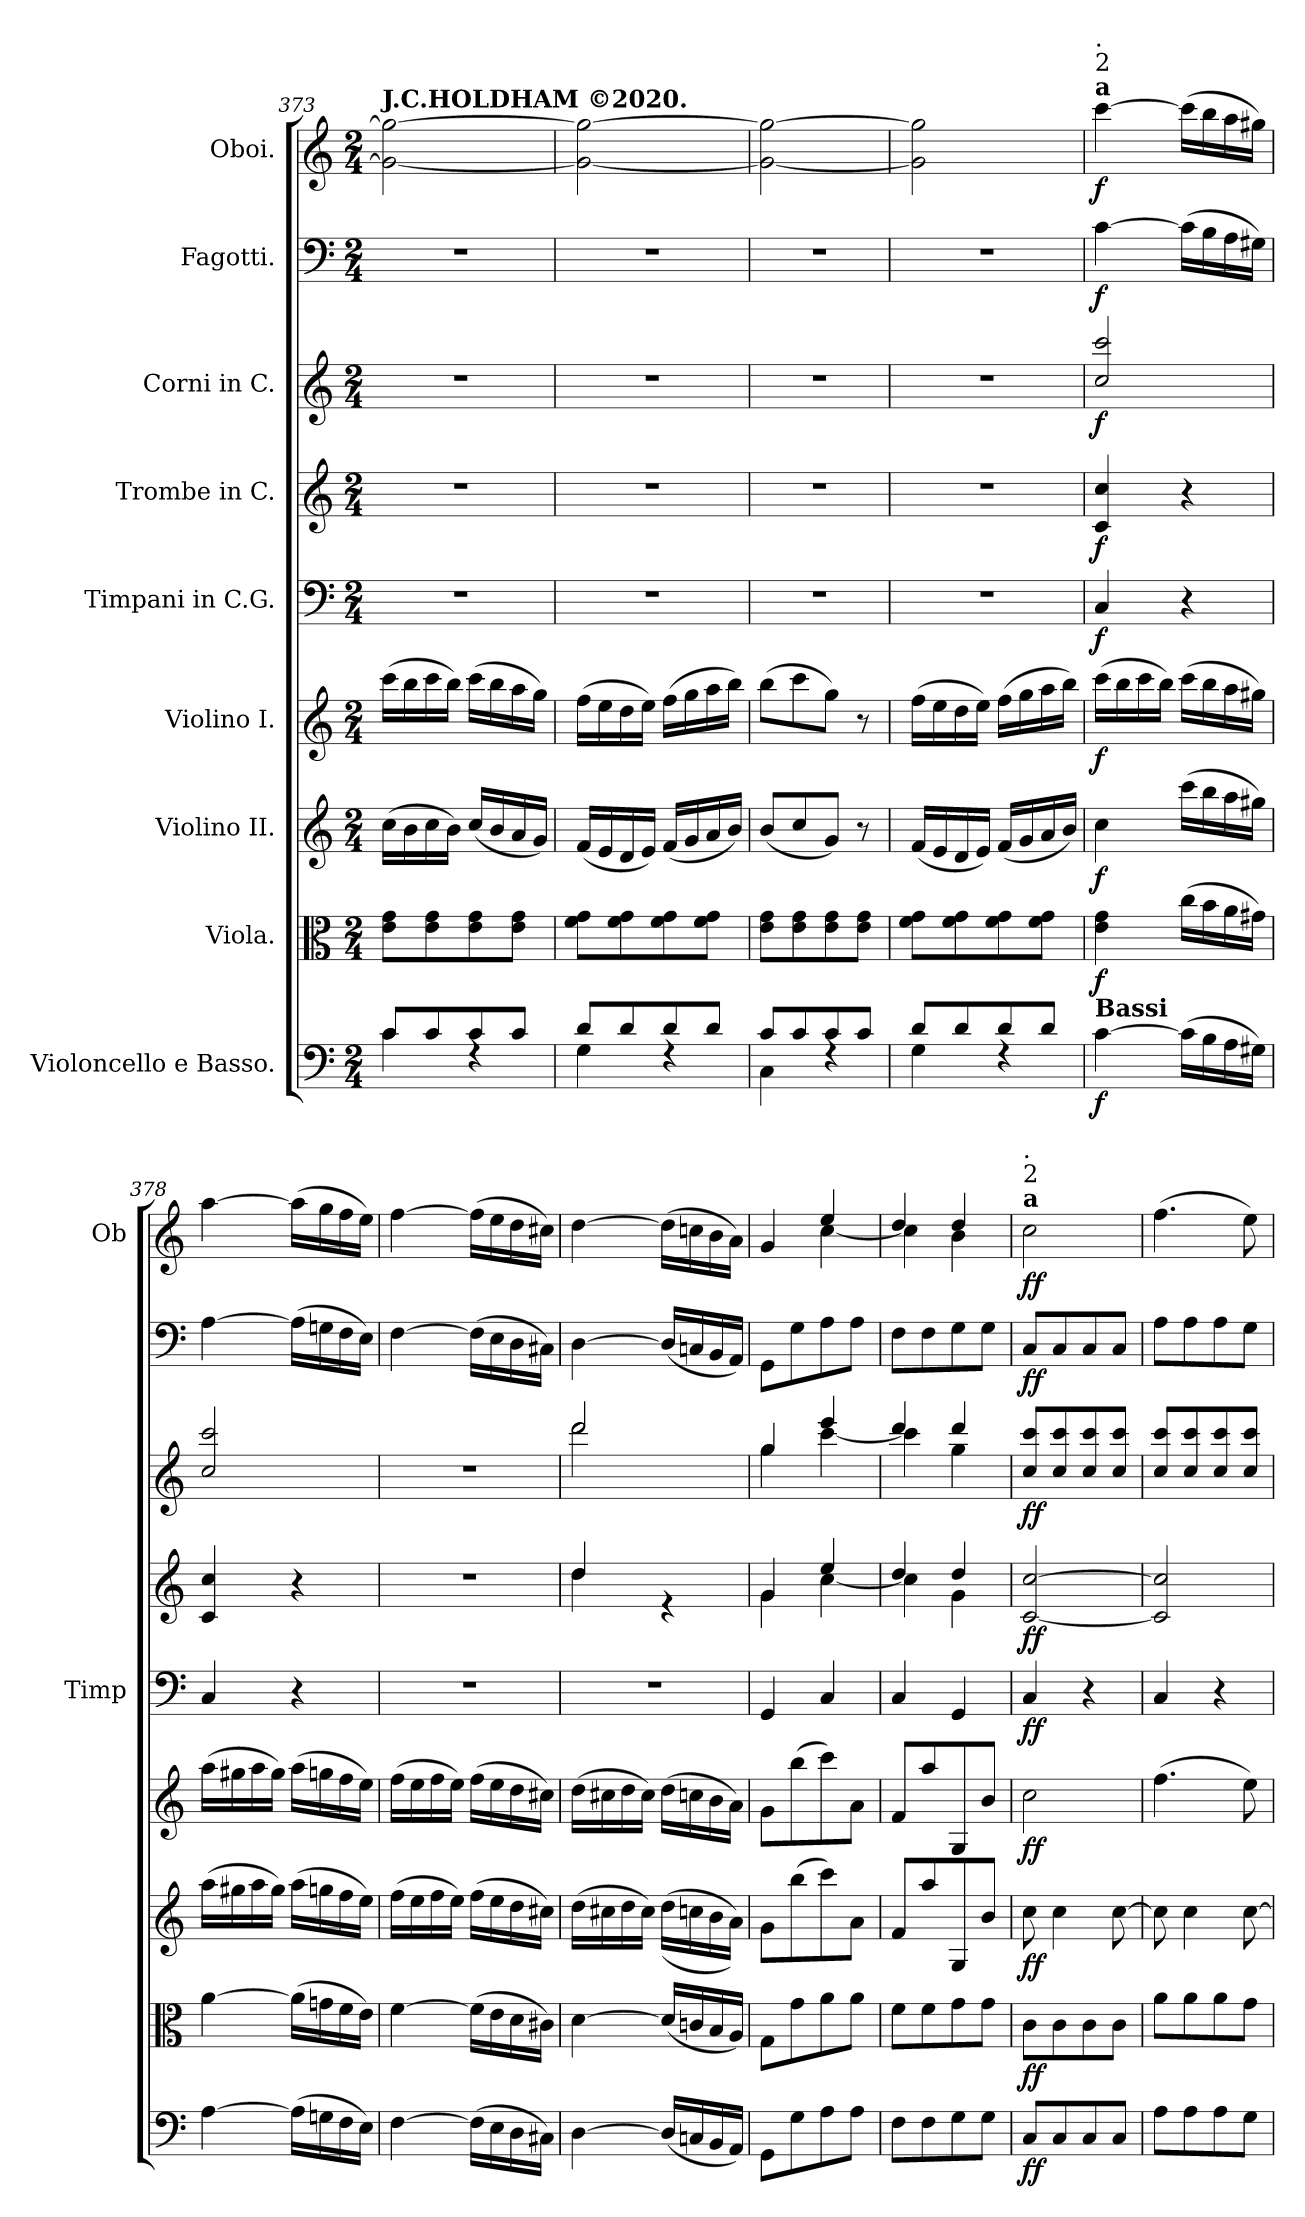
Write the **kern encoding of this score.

**kern	**dynam	**kern	**dynam	**kern	**dynam	**kern	**dynam	**kern	**dynam	**kern	**dynam	**kern	**dynam	**kern	**dynam	**kern	**dynam
*part9	*part9	*part8	*part8	*part7	*part7	*part6	*part6	*part5	*part5	*part4	*part4	*part3	*part3	*part2	*part2	*part1	*part1
*staff9	*staff9	*staff8	*staff8	*staff7	*staff7	*staff6	*staff6	*staff5	*staff5	*staff4	*staff4	*staff3	*staff3	*staff2	*staff2	*staff1	*staff1
*I"Violoncello e Basso.	*	*I"Viola.	*	*I"Violino II.	*	*I"Violino I.	*	*I"Timpani in C.G.	*	*I"Trombe in C.	*	*I"Corni in C.	*	*I"Fagotti.	*	*I"Oboi.	*
*	*	*	*	*	*	*	*	*I'Timp	*	*	*	*	*	*	*	*I'Ob	*
!!LO:PB:g=z
*clefF4	*	*clefC3	*	*clefG2	*	*clefG2	*	*clefF4	*	*clefG2	*	*clefG2	*	*clefF4	*	*clefG2	*
*	*	*	*	*	*	*	*	*	*	*	*	*ITrd7c12	*	*	*	*	*
*k[]	*	*k[]	*	*k[]	*	*k[]	*	*k[]	*	*k[]	*	*k[]	*	*k[]	*	*k[]	*
*M2/4	*	*M2/4	*	*M2/4	*	*M2/4	*	*M2/4	*	*M2/4	*	*M2/4	*	*M2/4	*	*M2/4	*
=373	=373	=373	=373	=373	=373	=373	=373	=373	=373	=373	=373	=373	=373	=373	=373	=373	=373
*^	*	*	*	*	*	*	*	*	*	*	*	*	*	*	*	*	*
!	!	!	!	!	!	!	!	!	!	!	!	!	!	!	!	!	!LO:TX:a:B:t=J.C.HOLDHAM  ©2020.	!
8c/L	4c\	.	8e\ 8g\L	.	(16cc\LL	.	(16ccc\LL	.	2r	.	2r	.	2r	.	2r	.	2g\_ 2gg\_	.
.	.	.	.	.	16b\	.	16bb\	.	.	.	.	.	.	.	.	.	.	.
8c/	.	.	8e\ 8g\	.	16cc\	.	16ccc\	.	.	.	.	.	.	.	.	.	.	.
.	.	.	.	.	16b\JJ)	.	16bb\JJ)	.	.	.	.	.	.	.	.	.	.	.
8c/	4rF	.	8e\ 8g\	.	(16cc/LL	.	(16ccc\LL	.	.	.	.	.	.	.	.	.	.	.
.	.	.	.	.	16b/	.	16bb\	.	.	.	.	.	.	.	.	.	.	.
8c/J	.	.	8e\ 8g\J	.	16a/	.	16aa\	.	.	.	.	.	.	.	.	.	.	.
.	.	.	.	.	16g/JJ)	.	16gg\JJ)	.	.	.	.	.	.	.	.	.	.	.
=374	=374	=374	=374	=374	=374	=374	=374	=374	=374	=374	=374	=374	=374	=374	=374	=374	=374	=374
8d/L	4G\	.	8f\ 8g\L	.	(16f/LL	.	(16ff\LL	.	2r	.	2r	.	2r	.	2r	.	2g\_ 2gg\_	.
.	.	.	.	.	16e/	.	16ee\	.	.	.	.	.	.	.	.	.	.	.
8d/	.	.	8f\ 8g\	.	16d/	.	16dd\	.	.	.	.	.	.	.	.	.	.	.
.	.	.	.	.	16e/JJ)	.	16ee\JJ)	.	.	.	.	.	.	.	.	.	.	.
8d/	4rF	.	8f\ 8g\	.	(16f/LL	.	(16ff\LL	.	.	.	.	.	.	.	.	.	.	.
.	.	.	.	.	16g/	.	16gg\	.	.	.	.	.	.	.	.	.	.	.
8d/J	.	.	8f\ 8g\J	.	16a/	.	16aa\	.	.	.	.	.	.	.	.	.	.	.
.	.	.	.	.	16b/JJ)	.	16bb\JJ)	.	.	.	.	.	.	.	.	.	.	.
=375	=375	=375	=375	=375	=375	=375	=375	=375	=375	=375	=375	=375	=375	=375	=375	=375	=375	=375
8c/L	4C\	.	8e\ 8g\L	.	(8b/L	.	(8bb\L	.	2r	.	2r	.	2r	.	2r	.	2g\_ 2gg\_	.
8c/	.	.	8e\ 8g\	.	8cc/	.	8ccc\	.	.	.	.	.	.	.	.	.	.	.
8c/	4rF	.	8e\ 8g\	.	8g/J)	.	8gg\J)	.	.	.	.	.	.	.	.	.	.	.
8c/J	.	.	8e\ 8g\J	.	8r	.	8r	.	.	.	.	.	.	.	.	.	.	.
=376	=376	=376	=376	=376	=376	=376	=376	=376	=376	=376	=376	=376	=376	=376	=376	=376	=376	=376
8d/L	4G\	.	8f\ 8g\L	.	(16f/LL	.	(16ff\LL	.	2r	.	2r	.	2r	.	2r	.	2g\] 2gg\]	.
.	.	.	.	.	16e/	.	16ee\	.	.	.	.	.	.	.	.	.	.	.
8d/	.	.	8f\ 8g\	.	16d/	.	16dd\	.	.	.	.	.	.	.	.	.	.	.
.	.	.	.	.	16e/JJ)	.	16ee\JJ)	.	.	.	.	.	.	.	.	.	.	.
8d/	4rF	.	8f\ 8g\	.	(16f/LL	.	(16ff\LL	.	.	.	.	.	.	.	.	.	.	.
.	.	.	.	.	16g/	.	16gg\	.	.	.	.	.	.	.	.	.	.	.
8d/J	.	.	8f\ 8g\J	.	16a/	.	16aa\	.	.	.	.	.	.	.	.	.	.	.
.	.	.	.	.	16b/JJ)	.	16bb\JJ)	.	.	.	.	.	.	.	.	.	.	.
*v	*v	*	*	*	*	*	*	*	*	*	*	*	*	*	*	*	*	*
=377	=377	=377	=377	=377	=377	=377	=377	=377	=377	=377	=377	=377	=377	=377	=377	=377	=377
!	!	!	!	!	!	!	!	!	!	!	!	!	!	!	!	!LO:TX:a:B:t=a	!
!	!	!	!	!	!	!	!	!	!	!	!	!	!	!	!	!LO:TX:a:t=2	!
!	!	!	!	!	!	!	!	!	!	!	!	!	!	!	!	!LO:TX:a:t=.	!
!LO:TX:a:B:t=Bassi	!	!	!	!	!	!	!	!	!	!	!	!	!	!	!	!	!
!	!LO:DY:b	!	!LO:DY:b	!	!LO:DY:b	!	!LO:DY:b	!	!LO:DY:b	!	!LO:DY:b	!	!LO:DY:b	!	!LO:DY:b	!	!LO:DY:b
[4c\	f	4e\ 4g\	f	4cc\	f	(16ccc\LL	f	4C/	f	4c/ 4cc/	f	2c/ 2cc/	f	[4c\	f	[4ccc\	f
.	.	.	.	.	.	16bb\	.	.	.	.	.	.	.	.	.	.	.
.	.	.	.	.	.	16ccc\	.	.	.	.	.	.	.	.	.	.	.
.	.	.	.	.	.	16bb\JJ)	.	.	.	.	.	.	.	.	.	.	.
(16c\LL]	.	(16cc\LL	.	(16ccc\LL	.	(16ccc\LL	.	4r	.	4r	.	.	.	(16c\LL]	.	(16ccc\LL]	.
16B\	.	16b\	.	16bb\	.	16bb\	.	.	.	.	.	.	.	16B\	.	16bb\	.
16A\	.	16a\	.	16aa\	.	16aa\	.	.	.	.	.	.	.	16A\	.	16aa\	.
16G#X\JJ)	.	16g#X\JJ)	.	16gg#X\JJ)	.	16gg#X\JJ)	.	.	.	.	.	.	.	16G#X\JJ)	.	16gg#X\JJ)	.
=378	=378	=378	=378	=378	=378	=378	=378	=378	=378	=378	=378	=378	=378	=378	=378	=378	=378
[4A\	.	[4a\	.	(16aa\LL	.	(16aa\LL	.	4C/	.	4c/ 4cc/	.	2c/ 2cc/	.	[4A\	.	[4aa\	.
.	.	.	.	16gg#X\	.	16gg#X\	.	.	.	.	.	.	.	.	.	.	.
.	.	.	.	16aa\	.	16aa\	.	.	.	.	.	.	.	.	.	.	.
.	.	.	.	16gg#\JJ)	.	16gg#\JJ)	.	.	.	.	.	.	.	.	.	.	.
(16A\LL]	.	(16a\LL]	.	(16aa\LL	.	(16aa\LL	.	4r	.	4r	.	.	.	(16A\LL]	.	(16aa\LL]	.
16Gn\	.	16gn\	.	16ggn\	.	16ggn\	.	.	.	.	.	.	.	16Gn\	.	16gg\	.
16F\	.	16f\	.	16ff\	.	16ff\	.	.	.	.	.	.	.	16F\	.	16ff\	.
16E\JJ)	.	16e\JJ)	.	16ee\JJ)	.	16ee\JJ)	.	.	.	.	.	.	.	16E\JJ)	.	16ee\JJ)	.
=379	=379	=379	=379	=379	=379	=379	=379	=379	=379	=379	=379	=379	=379	=379	=379	=379	=379
[4F\	.	[4f\	.	(16ff\LL	.	(16ff\LL	.	2r	.	2r	.	2r	.	[4F\	.	[4ff\	.
.	.	.	.	16ee\	.	16ee\	.	.	.	.	.	.	.	.	.	.	.
.	.	.	.	16ff\	.	16ff\	.	.	.	.	.	.	.	.	.	.	.
.	.	.	.	16ee\JJ)	.	16ee\JJ)	.	.	.	.	.	.	.	.	.	.	.
(16F\LL]	.	(16f\LL]	.	(16ff\LL	.	(16ff\LL	.	.	.	.	.	.	.	(16F\LL]	.	(16ff\LL]	.
16E\	.	16e\	.	16ee\	.	16ee\	.	.	.	.	.	.	.	16E\	.	16ee\	.
16D\	.	16d\	.	16dd\	.	16dd\	.	.	.	.	.	.	.	16D\	.	16dd\	.
16C#X\JJ)	.	16c#X\JJ)	.	16cc#X\JJ)	.	16cc#X\JJ)	.	.	.	.	.	.	.	16C#X\JJ)	.	16cc#X\JJ)	.
=380	=380	=380	=380	=380	=380	=380	=380	=380	=380	=380	=380	=380	=380	=380	=380	=380	=380
*	*	*	*	*	*	*	*	*	*	*^	*	*^	*	*	*	*	*
[4D\	.	[4d\	.	(16dd\LL	.	(16dd\LL	.	2r	.	4dd/	4dd\	.	2dd/	2dd\	.	[4D\	.	[4dd\	.
.	.	.	.	16cc#X\	.	16cc#X\	.	.	.	.	.	.	.	.	.	.	.	.	.
.	.	.	.	16dd\	.	16dd\	.	.	.	.	.	.	.	.	.	.	.	.	.
.	.	.	.	16cc#\JJ)	.	16cc#\JJ)	.	.	.	.	.	.	.	.	.	.	.	.	.
(16D/LL]	.	(16d/LL]	.	((16dd\LL	.	(16dd\LL	.	.	.	4re	4ryy	.	.	.	.	(16D/LL]	.	(16dd\LL]	.
16Cn/	.	16cn/	.	16ccn\	.	16ccn\	.	.	.	.	.	.	.	.	.	16Cn/	.	16ccn\	.
16BB/	.	16B/	.	16b\	.	16b\	.	.	.	.	.	.	.	.	.	16BB/	.	16b\	.
16AA/JJ)	.	16A/JJ)	.	16a\JJ))	.	16a\JJ)	.	.	.	.	.	.	.	.	.	16AA/JJ)	.	16a\JJ)	.
!!LO:LB:g=z
=381	=381	=381	=381	=381	=381	=381	=381	=381	=381	=381	=381	=381	=381	=381	=381	=381	=381	=381	=381
*	*	*	*	*	*	*	*	*	*	*	*	*	*	*	*	*	*	*^	*
8GG\L	.	8G\L	.	8g\L	.	8g\L	.	4GG/	.	4g/	4g\	.	4g/	4g\	.	8GG\L	.	4g/	4ryy	.
8G\	.	8g\	.	(8bb\	.	(8bb\	.	.	.	.	.	.	.	.	.	8G\	.	.	.	.
8A\	.	8a\	.	8ccc\)	.	8ccc\)	.	4C/	.	4ee/	[4cc\	.	4ee/	[4cc\	.	8A\	.	4ee/	[4cc\	.
8A\J	.	8a\J	.	8a\J	.	8a\J	.	.	.	.	.	.	.	.	.	8A\J	.	.	.	.
=382	=382	=382	=382	=382	=382	=382	=382	=382	=382	=382	=382	=382	=382	=382	=382	=382	=382	=382	=382	=382
8F\L	.	8f\L	.	8f/L	.	8f/L	.	4C/	.	4dd/	4cc\]	.	4dd/	4cc\]	.	8F\L	.	4dd/	4cc\]	.
8F\	.	8f\	.	8aa/	.	8aa/	.	.	.	.	.	.	.	.	.	8F\	.	.	.	.
8G\	.	8g\	.	8G/	.	8G/	.	4GG/	.	4dd/	4g\	.	4dd/	4g\	.	8G\	.	4dd/	4b\	.
8G\J	.	8g\J	.	8b/J	.	8b/J	.	.	.	.	.	.	.	.	.	8G\J	.	.	.	.
*	*	*	*	*	*	*	*	*	*	*v	*v	*	*	*	*	*	*	*v	*v	*
*	*	*	*	*	*	*	*	*	*	*	*	*v	*v	*	*	*	*	*
=383	=383	=383	=383	=383	=383	=383	=383	=383	=383	=383	=383	=383	=383	=383	=383	=383	=383
!	!	!	!	!	!	!	!	!	!	!	!	!	!	!	!	!LO:TX:a:B:t=a	!
!	!	!	!	!	!	!	!	!	!	!	!	!	!	!	!	!LO:TX:a:t=2	!
!	!	!	!	!	!	!	!	!	!	!	!	!	!	!	!	!LO:TX:a:t=.	!
!	!LO:DY:b	!	!LO:DY:b	!	!LO:DY:b	!	!LO:DY:b	!	!LO:DY:b	!	!LO:DY:b	!	!LO:DY:b	!	!LO:DY:b	!	!LO:DY:b
8C/L	ff	8c\L	ff	8cc\	ff	2cc\	ff	4C/	ff	[2c/ [2cc/	ff	8c/ 8cc/L	ff	8C/L	ff	2cc\	ff
8C/	.	8c\	.	4cc\	.	.	.	.	.	.	.	8c/ 8cc/	.	8C/	.	.	.
8C/	.	8c\	.	.	.	.	.	4r	.	.	.	8c/ 8cc/	.	8C/	.	.	.
8C/J	.	8c\J	.	[8cc\	.	.	.	.	.	.	.	8c/ 8cc/J	.	8C/J	.	.	.
=384	=384	=384	=384	=384	=384	=384	=384	=384	=384	=384	=384	=384	=384	=384	=384	=384	=384
8A\L	.	8a\L	.	8cc\]	.	(4.ff\	.	4C/	.	2c/] 2cc/]	.	8c/ 8cc/L	.	8A\L	.	(4.ff\	.
8A\	.	8a\	.	4cc\	.	.	.	.	.	.	.	8c/ 8cc/	.	8A\	.	.	.
8A\	.	8a\	.	.	.	.	.	4r	.	.	.	8c/ 8cc/	.	8A\	.	.	.
8G\J	.	8g\J	.	[8cc\	.	8ee\)	.	.	.	.	.	8c/ 8cc/J	.	8G\J	.	8ee\)	.
=	=	=	=	=	=	=	=	=	=	=	=	=	=	=	=	=	=
*-	*-	*-	*-	*-	*-	*-	*-	*-	*-	*-	*-	*-	*-	*-	*-	*-	*-
